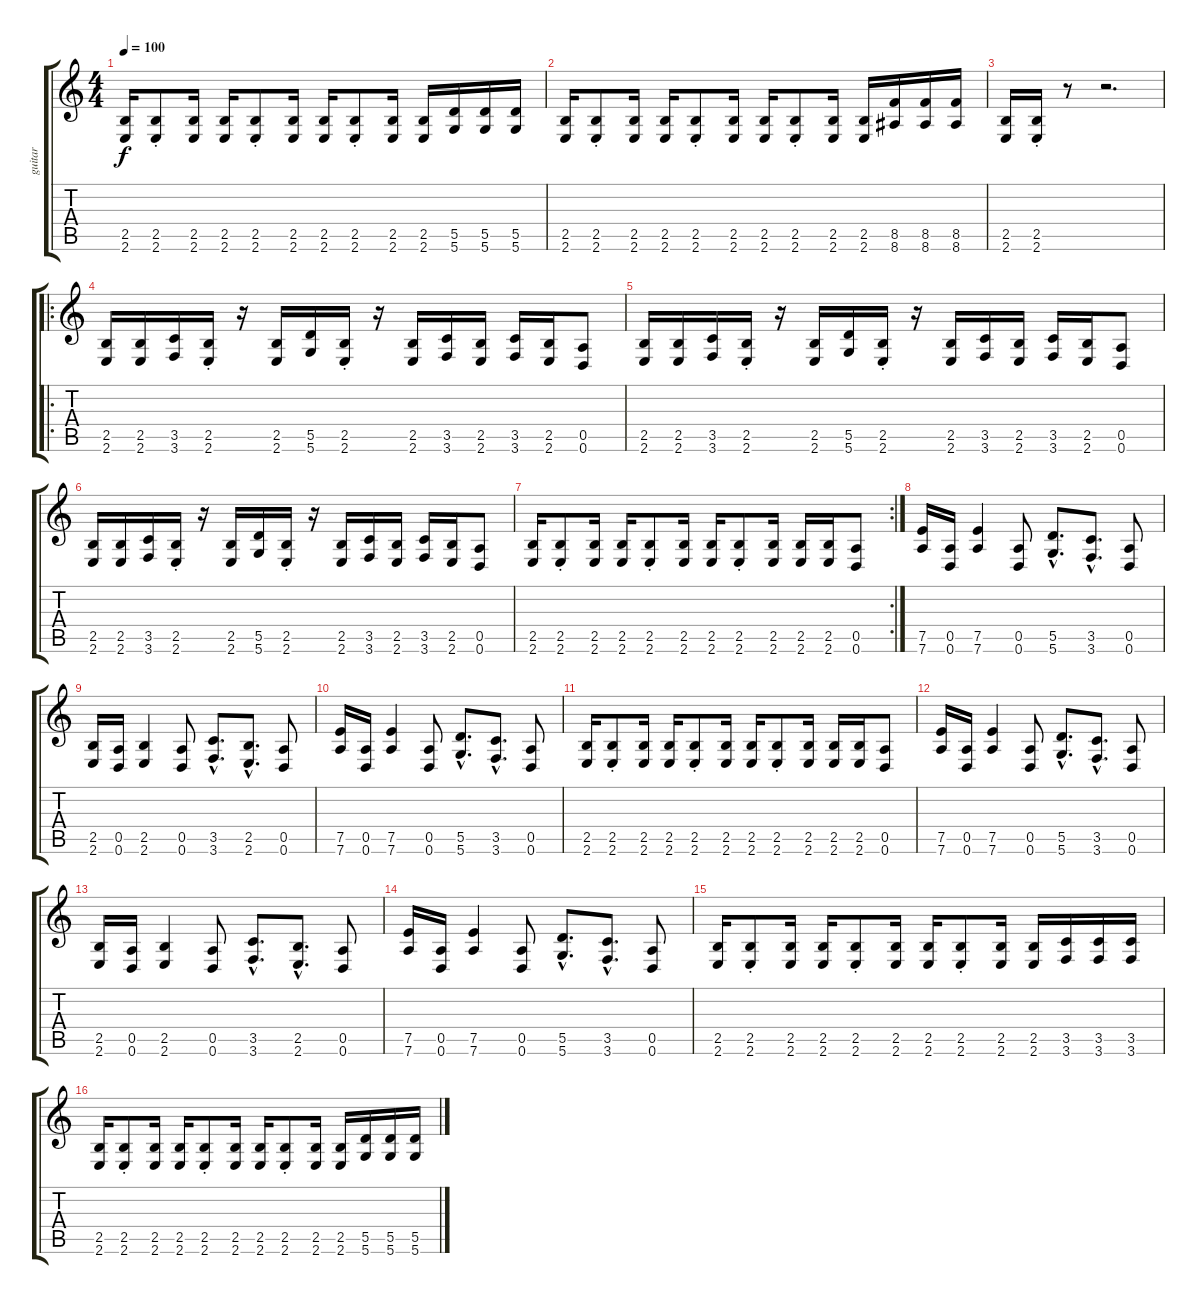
\track ("guitar" "guitar") {instrument distortionguitar}
\staff {score tabs}
\tuning (E4 B3 G3 D3 A2 D2) {hide}
\ts (4 4)
\tempo 100
\clef g2
\ks c
(2.5 2.6).16{dy f} (2.5{st} 2.6{st}).8 (2.5 2.6).16 (2.5 2.6).16 (2.5{st} 2.6{st}).8 (2.5 2.6).16 (2.5 2.6).16 (2.5{st} 2.6{st}).8 (2.5 2.6).16 (2.5 2.6).16 (5.5 5.6).16 (5.5 5.6).16 (5.5 5.6).16 |
(2.5 2.6).16 (2.5{st} 2.6{st}).8 (2.5 2.6).16 (2.5 2.6).16 (2.5{st} 2.6{st}).8 (2.5 2.6).16 (2.5 2.6).16 (2.5{st} 2.6{st}).8 (2.5 2.6).16 (2.5 2.6).16 (8.5 8.6).16 (8.5 8.6).16 (8.5 8.6).16 |
(2.5 2.6).16 (2.5{st} 2.6{st}).16 r.8 r.2{d} |
\ro
(2.5 2.6).16 (2.5 2.6).16 (3.5 3.6).16 (2.5{st} 2.6{st}).16 r.16 (2.5 2.6).16 (5.5 5.6).16 (2.5{st} 2.6{st}).16 r.16 (2.5 2.6).16 (3.5 3.6).16 (2.5 2.6).16 (3.5 3.6).16 (2.5 2.6).16 (0.5 0.6).8 |
(2.5 2.6).16 (2.5 2.6).16 (3.5 3.6).16 (2.5{st} 2.6{st}).16 r.16 (2.5 2.6).16 (5.5 5.6).16 (2.5{st} 2.6{st}).16 r.16 (2.5 2.6).16 (3.5 3.6).16 (2.5 2.6).16 (3.5 3.6).16 (2.5 2.6).16 (0.5 0.6).8 |
(2.5 2.6).16 (2.5 2.6).16 (3.5 3.6).16 (2.5{st} 2.6{st}).16 r.16 (2.5 2.6).16 (5.5 5.6).16 (2.5{st} 2.6{st}).16 r.16 (2.5 2.6).16 (3.5 3.6).16 (2.5 2.6).16 (3.5 3.6).16 (2.5 2.6).16 (0.5 0.6).8 |
\rc 2
(2.5 2.6).16 (2.5{st} 2.6{st}).8 (2.5 2.6).16 (2.5 2.6).16 (2.5{st} 2.6{st}).8 (2.5 2.6).16 (2.5 2.6).16 (2.5{st} 2.6{st}).8 (2.5 2.6).16 (2.5 2.6).16 (2.5 2.6).16 (0.5 0.6).8 |
(7.5 7.6).16 (0.5 0.6).16 (7.5 7.6).4 (0.5 0.6).8 (5.5{hac} 5.6{hac}).8{d} (3.5{hac} 3.6{hac}).8{d} (0.5 0.6).8 |
(2.5 2.6).16 (0.5 0.6).16 (2.5 2.6).4 (0.5 0.6).8 (3.5{hac} 3.6{hac}).8{d} (2.5{hac} 2.6{hac}).8{d} (0.5 0.6).8 |
(7.5 7.6).16 (0.5 0.6).16 (7.5 7.6).4 (0.5 0.6).8 (5.5{hac} 5.6{hac}).8{d} (3.5{hac} 3.6{hac}).8{d} (0.5 0.6).8 |
(2.5 2.6).16 (2.5{st} 2.6{st}).8 (2.5 2.6).16 (2.5 2.6).16 (2.5{st} 2.6{st}).8 (2.5 2.6).16 (2.5 2.6).16 (2.5{st} 2.6{st}).8 (2.5 2.6).16 (2.5 2.6).16 (2.5 2.6).16 (0.5 0.6).8 |
(7.5 7.6).16 (0.5 0.6).16 (7.5 7.6).4 (0.5 0.6).8 (5.5{hac} 5.6{hac}).8{d} (3.5{hac} 3.6{hac}).8{d} (0.5 0.6).8 |
(2.5 2.6).16 (0.5 0.6).16 (2.5 2.6).4 (0.5 0.6).8 (3.5{hac} 3.6{hac}).8{d} (2.5{hac} 2.6{hac}).8{d} (0.5 0.6).8 |
(7.5 7.6).16 (0.5 0.6).16 (7.5 7.6).4 (0.5 0.6).8 (5.5{hac} 5.6{hac}).8{d} (3.5{hac} 3.6{hac}).8{d} (0.5 0.6).8 |
(2.5 2.6).16 (2.5{st} 2.6{st}).8 (2.5 2.6).16 (2.5 2.6).16 (2.5{st} 2.6{st}).8 (2.5 2.6).16 (2.5 2.6).16 (2.5{st} 2.6{st}).8 (2.5 2.6).16 (2.5 2.6).16 (3.5 3.6).16 (3.5 3.6).16 (3.5 3.6).16 |
(2.5 2.6).16 (2.5{st} 2.6{st}).8 (2.5 2.6).16 (2.5 2.6).16 (2.5{st} 2.6{st}).8 (2.5 2.6).16 (2.5 2.6).16 (2.5{st} 2.6{st}).8 (2.5 2.6).16 (2.5 2.6).16 (5.5 5.6).16 (5.5 5.6).16 (5.5 5.6).16
